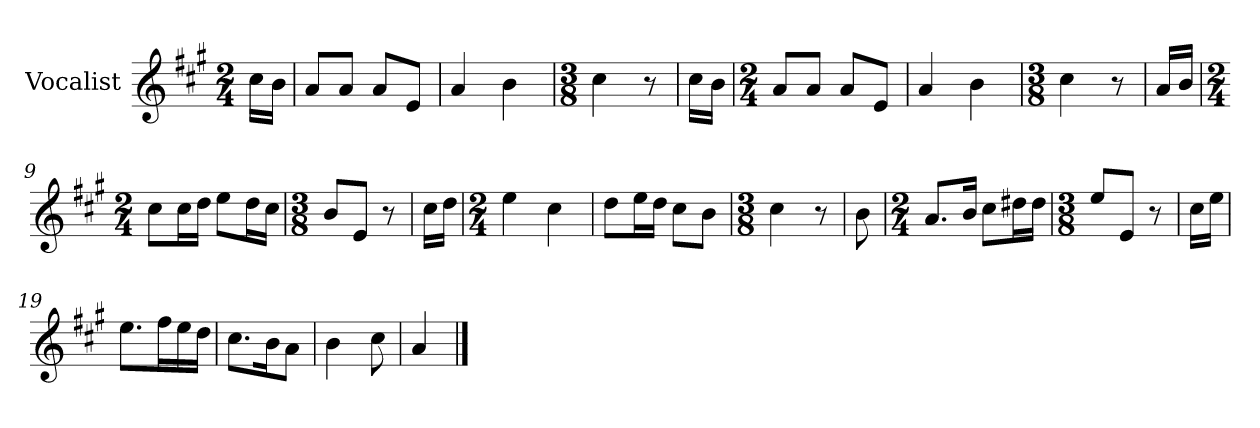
**kern
*part1
*staff1
*I"Vocalist
*k[f#c#g#]
*A:
*M2/4
=
16cc#LL
16bJJ
=1
8aL
8aJ
8aL
8eJ
=2
4a
4b
=3
*M3/8
4cc#
8r
=4
16cc#LL
16bJJ
=5
*M2/4
8aL
8aJ
8aL
8eJ
=6
4a
4b
=7
*M3/8
4cc#
8r
=8
16aLL
16bJJ
=9
*M2/4
8cc#L
16cc#L
16ddJJ
8eeL
16ddL
16cc#JJ
=10
*M3/8
8bL
8eJ
8r
=11
16cc#LL
16ddJJ
=12
*M2/4
4ee
4cc#
=13
8ddL
16eeL
16ddJJ
8cc#L
8bJ
=14
*M3/8
4cc#
8r
=15
8b
=16
*M2/4
8.aL
16bJk
8cc#L
16dd#XL
16dd#JJ
=17
*M3/8
8eeL
8eJ
8r
=18
16cc#LL
16eeJJ
=19
8.eeL
16ff#L
16ee
16ddJJ
=20
8.cc#L
16bK
8aJ
=21
4b
8cc#
=22
4a
==
*-
